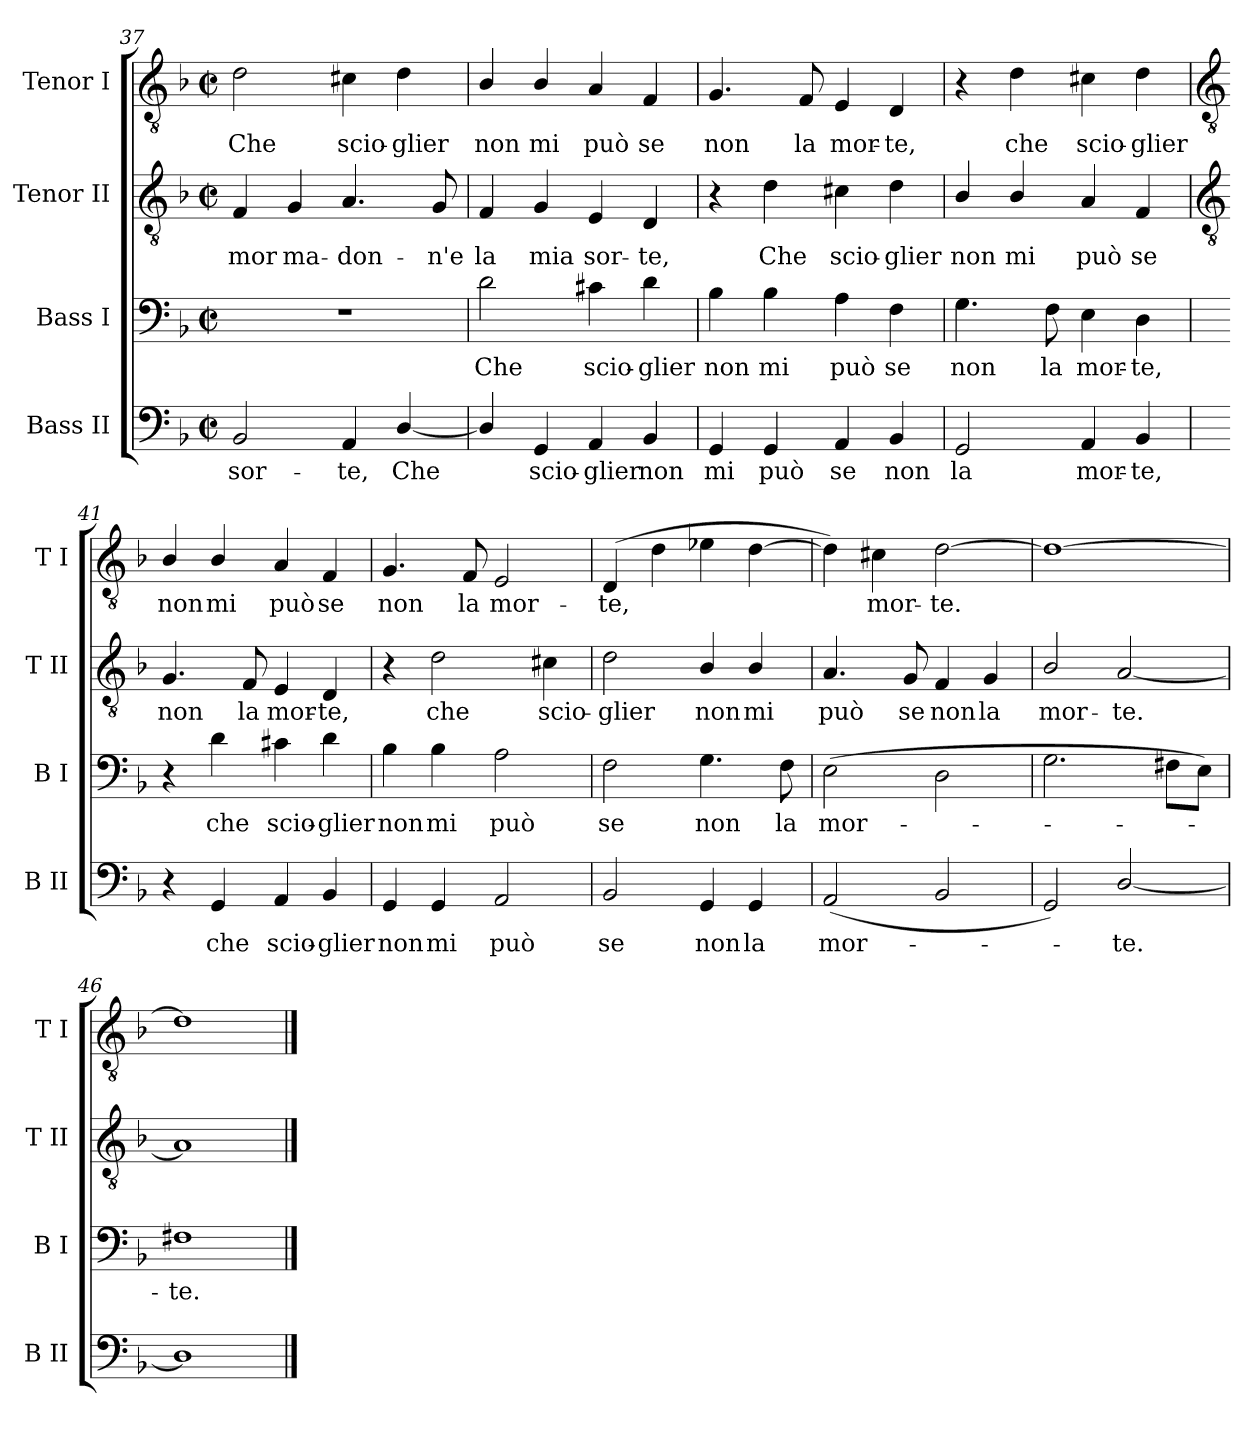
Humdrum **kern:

**kern	**text	**kern	**text	**kern	**text	**kern	**text
*part4	*part4	*part3	*part3	*part2	*part2	*part1	*part1
*staff4	*staff4	*staff3	*staff3	*staff2	*staff2	*staff1	*staff1
*I"Bass II	*	*I"Bass I	*	*I"Tenor II	*	*I"Tenor I	*
*I'B II	*	*I'B I	*	*I'T II	*	*I'T I	*
*clefF4	*	*clefF4	*	*clefGv2	*	*clefGv2	*
*k[b-]	*	*k[b-]	*	*k[b-]	*	*k[b-]	*
*F:	*	*F:	*	*F:	*	*F:	*
*M2/2	*	*M2/2	*	*M2/2	*	*M2/2	*
*met(c|)	*	*met(c|)	*	*met(c|)	*	*met(c|)	*
=37	=37	=37	=37	=37	=37	=37	=37
!	!LO:LY:b	!	!	!	!LO:LY:b	!	!LO:LY:b
2BB-	sor-	1r	.	4F	-mor	2d	Che
!	!	!	!	!	!LO:LY:b	!	!
.	.	.	.	4G	ma-	.	.
!	!LO:LY:b	!	!	!	!LO:LY:b	!	!LO:LY:b
4AA	-te,	.	.	4.A	-don-	4c#X	scio-
!	!LO:LY:b	!	!	!	!	!	!LO:LY:b
[4D/	Che	.	.	.	.	4d	-glier
!	!	!	!	!	!LO:LY:b	!	!
.	.	.	.	8G	-n'e	.	.
=38	=38	=38	=38	=38	=38	=38	=38
!	!	!	!LO:LY:b	!	!LO:LY:b	!	!LO:LY:b
4D/]	.	2d	Che	4F	la	4B-/	non
!	!LO:LY:b	!	!	!	!LO:LY:b	!	!LO:LY:b
4GG	scio-	.	.	4G	mia	4B-/	mi
!	!LO:LY:b	!	!LO:LY:b	!	!LO:LY:b	!	!LO:LY:b
4AA	-glier	4c#X	scio-	4E	sor-	4A	può
!	!LO:LY:b	!	!LO:LY:b	!	!LO:LY:b	!	!LO:LY:b
4BB-	non	4d	-glier	4D	-te,	4F	se
=39	=39	=39	=39	=39	=39	=39	=39
!	!LO:LY:b	!	!LO:LY:b	!	!	!	!LO:LY:b
4GG	mi	4B-	non	4r	.	4.G	non
!	!LO:LY:b	!	!LO:LY:b	!	!LO:LY:b	!	!
4GG	può	4B-	mi	4d	Che	.	.
!	!	!	!	!	!	!	!LO:LY:b
.	.	.	.	.	.	8F	la
!	!LO:LY:b	!	!LO:LY:b	!	!LO:LY:b	!	!LO:LY:b
4AA	se	4A	può	4c#X	scio-	4E	mor-
!	!LO:LY:b	!	!LO:LY:b	!	!LO:LY:b	!	!LO:LY:b
4BB-	non	4F	se	4d	-glier	4D	-te,
=40	=40	=40	=40	=40	=40	=40	=40
!	!LO:LY:b	!	!LO:LY:b	!	!LO:LY:b	!	!
2GG	la	4.G	non	4B-/	non	4r	.
!	!	!	!	!	!LO:LY:b	!	!LO:LY:b
.	.	.	.	4B-/	mi	4d	che
!	!	!	!LO:LY:b	!	!	!	!
.	.	8F	la	.	.	.	.
!	!LO:LY:b	!	!LO:LY:b	!	!LO:LY:b	!	!LO:LY:b
4AA	mor-	4E	mor-	4A	può	4c#X	scio-
!	!LO:LY:b	!	!LO:LY:b	!	!LO:LY:b	!	!LO:LY:b
4BB-	-te,	4D	-te,	4F	se	4d	-glier
!!LO:LB:g=z
=41	=41	=41	=41	=41	=41	=41	=41
*	*	*	*	*clefGv2	*	*clefGv2	*
!	!	!	!	!	!LO:LY:b	!	!LO:LY:b
4r	.	4r	.	4.G	non	4B-/	non
!	!LO:LY:b	!	!LO:LY:b	!	!	!	!LO:LY:b
4GG	che	4d	che	.	.	4B-/	mi
!	!	!	!	!	!LO:LY:b	!	!
.	.	.	.	8F	la	.	.
!	!LO:LY:b	!	!LO:LY:b	!	!LO:LY:b	!	!LO:LY:b
4AA	scio-	4c#X	scio-	4E	mor-	4A	può
!	!LO:LY:b	!	!LO:LY:b	!	!LO:LY:b	!	!LO:LY:b
4BB-	-glier	4d	-glier	4D	-te,	4F	se
=42	=42	=42	=42	=42	=42	=42	=42
!	!LO:LY:b	!	!LO:LY:b	!	!	!	!LO:LY:b
4GG	non	4B-	non	4r	.	4.G	non
!	!LO:LY:b	!	!LO:LY:b	!	!LO:LY:b	!	!
4GG	mi	4B-	mi	2d	che	.	.
!	!	!	!	!	!	!	!LO:LY:b
.	.	.	.	.	.	8F	la
!	!LO:LY:b	!	!LO:LY:b	!	!	!	!LO:LY:b
2AA	può	2A	può	.	.	2E	mor-
!	!	!	!	!	!LO:LY:b	!	!
.	.	.	.	4c#X	scio-	.	.
=43	=43	=43	=43	=43	=43	=43	=43
!	!LO:LY:b	!	!LO:LY:b	!	!LO:LY:b	!	!LO:LY:b
2BB-	se	2F	se	2d	-glier	(<4D	-te,
.	.	.	.	.	.	4d	.
!	!LO:LY:b	!	!LO:LY:b	!	!LO:LY:b	!	!
4GG	non	4.G	non	4B-/	non	4e-X	.
!	!LO:LY:b	!	!	!	!LO:LY:b	!	!
4GG	la	.	.	4B-/	mi	[4d	.
!	!	!	!LO:LY:b	!	!	!	!
.	.	8F	la	.	.	.	.
=44	=44	=44	=44	=44	=44	=44	=44
!	!LO:LY:b	!	!LO:LY:b	!	!LO:LY:b	!	!
(<2AA	mor-	(>2E	mor-	4.A	può	4d])	.
!	!	!	!	!	!	!	!LO:LY:b
.	.	.	.	.	.	4c#X	mor-
!	!	!	!	!	!LO:LY:b	!	!
.	.	.	.	8G	se	.	.
!	!	!	!	!	!LO:LY:b	!	!LO:LY:b
2BB-	.	2D	.	4F	non	[2d	-te.
!	!	!	!	!	!LO:LY:b	!	!
.	.	.	.	4G	la	.	.
=45	=45	=45	=45	=45	=45	=45	=45
!	!	!	!	!	!LO:LY:b	!	!
2GG)	.	2.G	.	2B-/	mor-	1d_	.
!	!LO:LY:b	!	!	!	!LO:LY:b	!	!
[2D/	te.	.	.	[2A	-te.	.	.
.	.	8F#XL	.	.	.	.	.
.	.	8EJ)	.	.	.	.	.
=46	=46	=46	=46	=46	=46	=46	=46
!	!	!	!LO:LY:b	!	!	!	!
1D]	.	1F#X	te.	1A]	.	1d]	.
==	==	==	==	==	==	==	==
*-	*-	*-	*-	*-	*-	*-	*-
